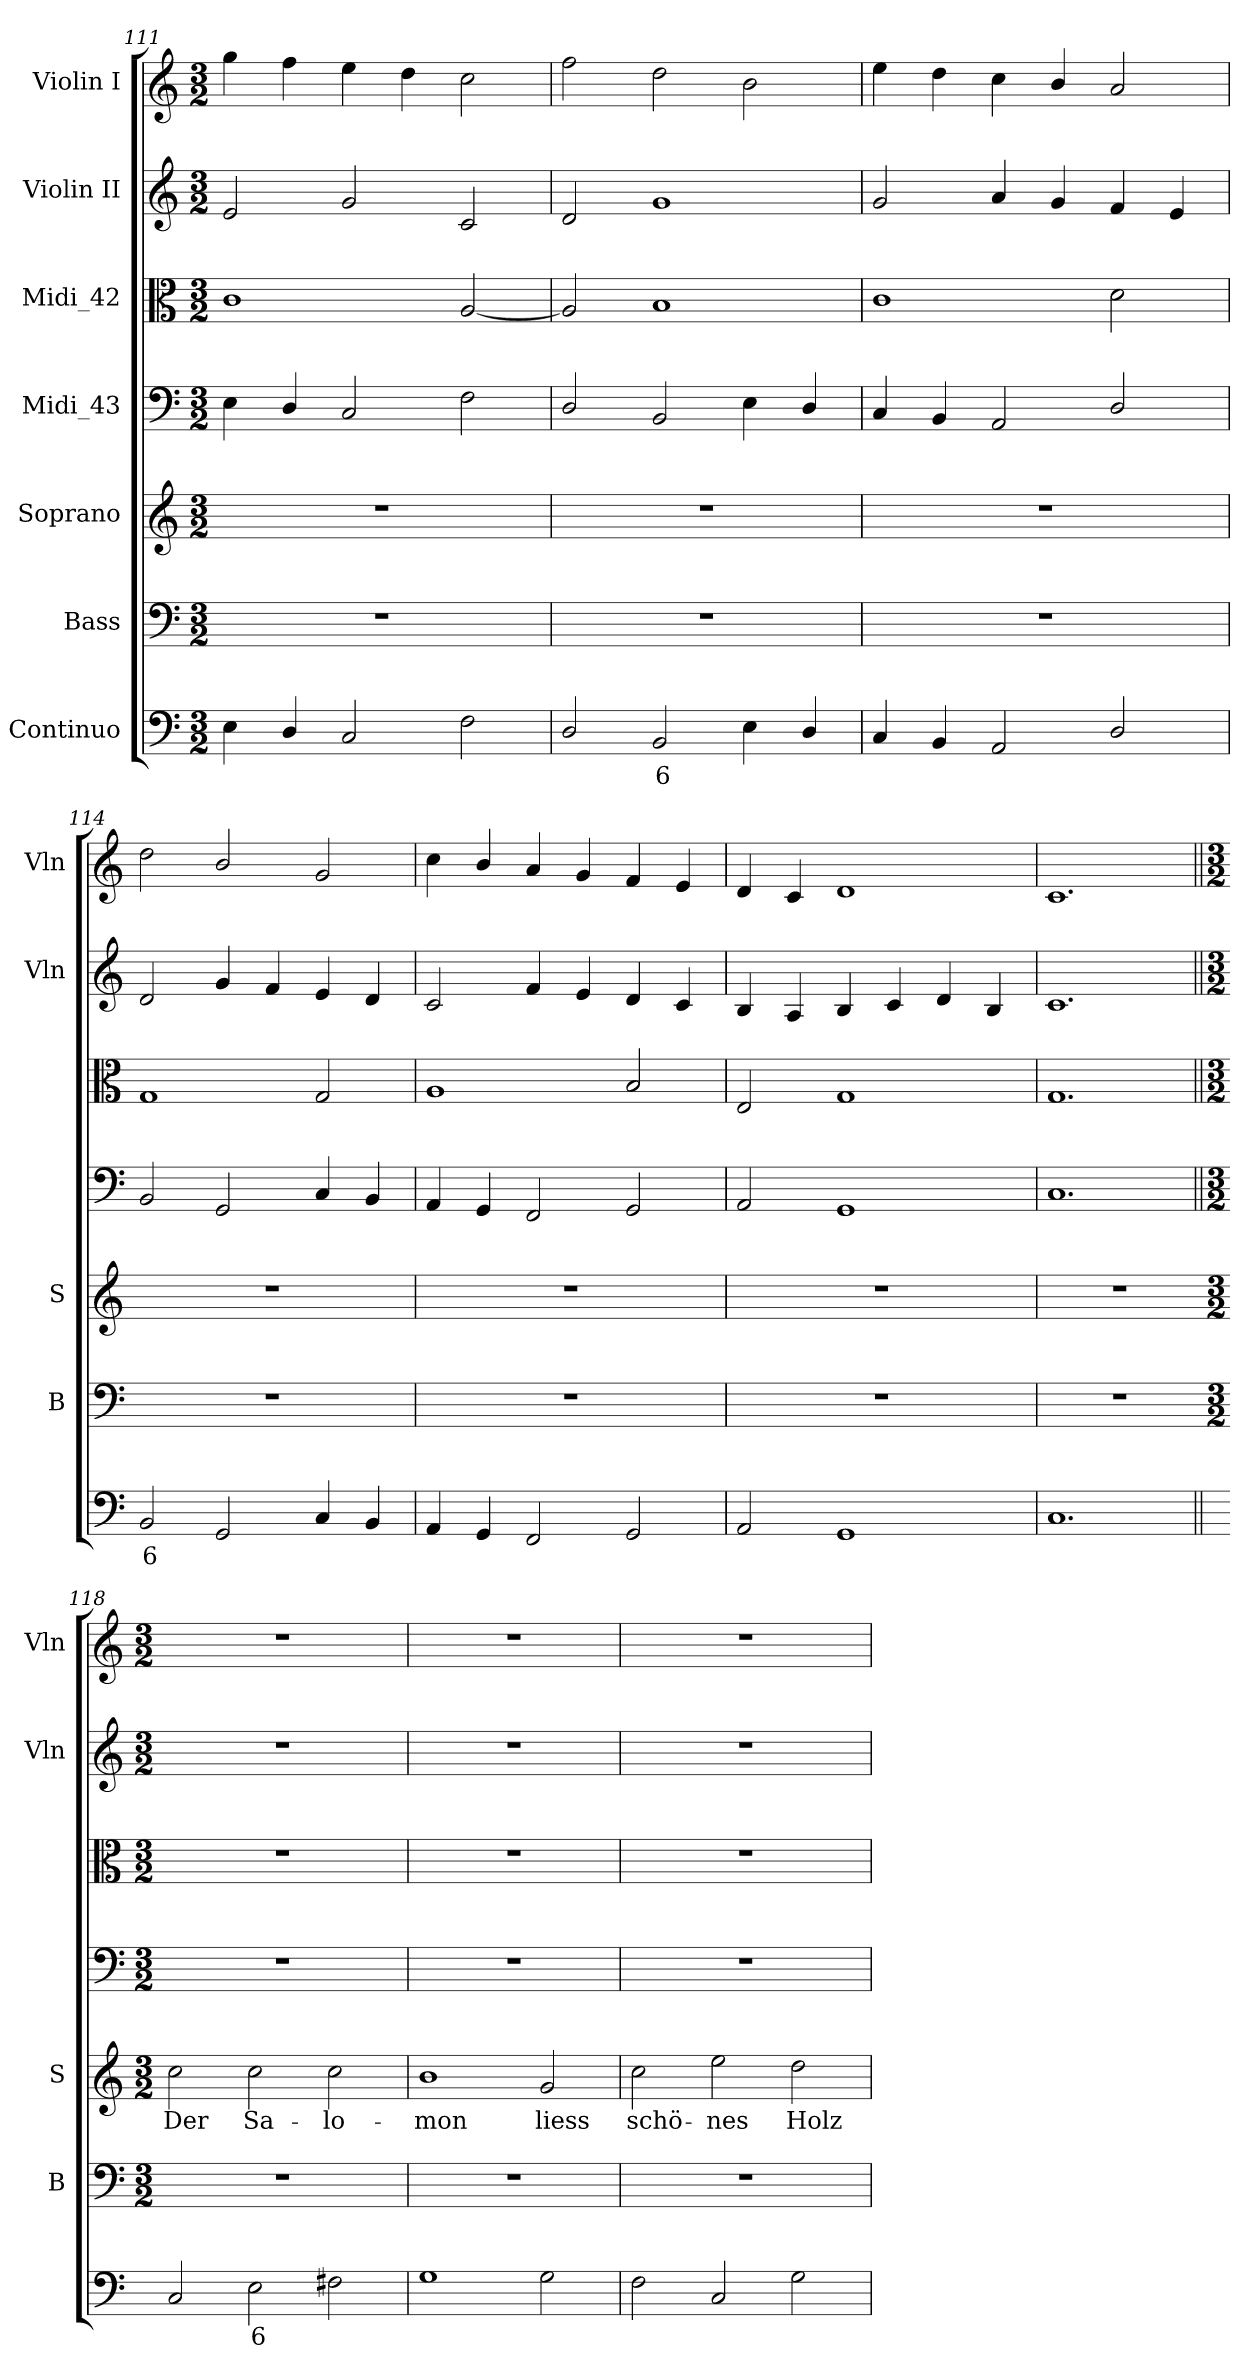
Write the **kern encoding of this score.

**kern	**text	**kern	**kern	**text	**kern	**kern	**kern	**kern
*part7	*part7	*part6	*part5	*part5	*part4	*part3	*part2	*part1
*staff7	*staff7	*staff6	*staff5	*staff5	*staff4	*staff3	*staff2	*staff1
*I"Continuo	*	*I"Bass	*I"Soprano	*	*I"Midi_43	*I"Midi_42	*I"Violin II	*I"Violin I
*	*	*I'B	*I'S	*	*	*	*I'Vln	*I'Vln
*clefF4	*	*clefF4	*clefG2	*	*clefF4	*clefC3	*clefG2	*clefG2
*k[]	*	*k[]	*k[]	*	*k[]	*k[]	*k[]	*k[]
*C:	*	*C:	*C:	*	*C:	*C:	*C:	*C:
*M3/2	*	*M3/2	*M3/2	*	*M3/2	*M3/2	*M3/2	*M3/2
=111	=111	=111	=111	=111	=111	=111	=111	=111
4E	.	1.r	1.r	.	4E	1c	2e	4gg
4D/	.	.	.	.	4D/	.	.	4ff
2C	.	.	.	.	2C	.	2g	4ee
.	.	.	.	.	.	.	.	4dd
2F	.	.	.	.	2F	[2A	2c	2cc
=112	=112	=112	=112	=112	=112	=112	=112	=112
2D/	.	1.r	1.r	.	2D/	2A]	2d	2ff
!	!LO:LY:b	!	!	!	!	!	!	!
2BB	6	.	.	.	2BB	1B	1g	2dd
4E	.	.	.	.	4E	.	.	2b
4D/	.	.	.	.	4D/	.	.	.
=113	=113	=113	=113	=113	=113	=113	=113	=113
4C	.	1.r	1.r	.	4C	1c	2g	4ee
4BB	.	.	.	.	4BB	.	.	4dd
2AA	.	.	.	.	2AA	.	4a	4cc
.	.	.	.	.	.	.	4g	4b/
2D/	.	.	.	.	2D/	2d	4f	2a
.	.	.	.	.	.	.	4e	.
=114	=114	=114	=114	=114	=114	=114	=114	=114
!	!LO:LY:b	!	!	!	!	!	!	!
2BB	6	1.r	1.r	.	2BB	1G	2d	2dd
2GG	.	.	.	.	2GG	.	4g	2b/
.	.	.	.	.	.	.	4f	.
4C	.	.	.	.	4C	2G	4e	2g
4BB	.	.	.	.	4BB	.	4d	.
=115	=115	=115	=115	=115	=115	=115	=115	=115
4AA	.	1.r	1.r	.	4AA	1A	2c	4cc
4GG	.	.	.	.	4GG	.	.	4b/
2FF	.	.	.	.	2FF	.	4f	4a
.	.	.	.	.	.	.	4e	4g
2GG	.	.	.	.	2GG	2B	4d	4f
.	.	.	.	.	.	.	4c	4e
=116	=116	=116	=116	=116	=116	=116	=116	=116
2AA	.	1.r	1.r	.	2AA	2E	4B	4d
.	.	.	.	.	.	.	4A	4c
1GG	.	.	.	.	1GG	1G	4B	1d
.	.	.	.	.	.	.	4c	.
.	.	.	.	.	.	.	4d	.
.	.	.	.	.	.	.	4B	.
=117	=117	=117	=117	=117	=117	=117	=117	=117
1.C	.	1.r	1.r	.	1.C	1.G	1.c	1.c
!!LO:LB:g=z
=118||	=118||	=118	=118	=118||	=118||	=118||	=118||	=118||
*	*	*k[]	*k[]	*	*	*	*	*
*	*	*C:	*C:	*	*	*	*	*
*	*	*M3/2	*M3/2	*	*M3/2	*M3/2	*M3/2	*M3/2
!	!	!LO:N:vis=1	!	!LO:LY:b	!	!	!	!
2C	.	1.r	2cc	Der	1.r	1.r	1.r	1.r
!	!LO:LY:b	!	!	!LO:LY:b	!	!	!	!
2E	6	.	2cc	Sa-	.	.	.	.
!	!	!	!	!LO:LY:b	!	!	!	!
2F#X	.	.	2cc	-lo-	.	.	.	.
=119	=119	=119	=119	=119	=119	=119	=119	=119
!	!	!LO:N:vis=1	!	!LO:LY:b	!	!	!	!
1G	.	1.r	1b	-mon	1.r	1.r	1.r	1.r
!	!	!	!	!LO:LY:b	!	!	!	!
2G	.	.	2g	liess	.	.	.	.
=120	=120	=120	=120	=120	=120	=120	=120	=120
!	!	!LO:N:vis=1	!	!LO:LY:b	!	!	!	!
2F	.	1.r	2cc	schö-	1.r	1.r	1.r	1.r
!	!	!	!	!LO:LY:b	!	!	!	!
2C	.	.	2ee	-nes	.	.	.	.
!	!	!	!	!LO:LY:b	!	!	!	!
2G	.	.	2dd	Holz	.	.	.	.
=	=	=	=	=	=	=	=	=
*-	*-	*-	*-	*-	*-	*-	*-	*-
